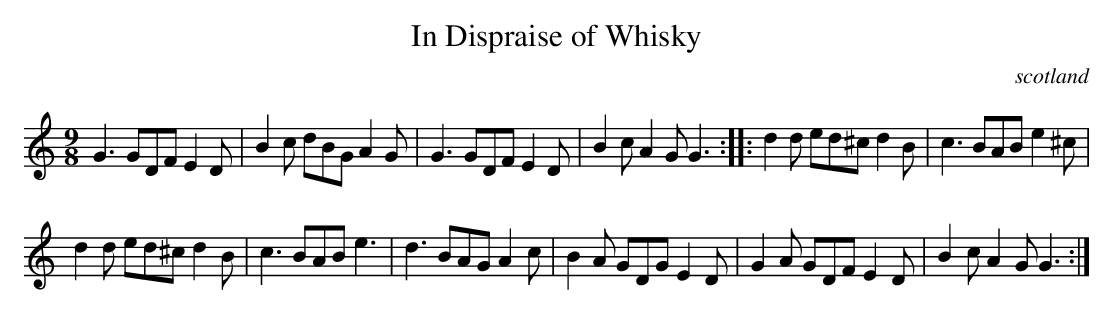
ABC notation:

X:1
T:In Dispraise of Whisky
O:scotland
M:9/8
K:GMix
G3GDFE2D|B2c dBG A2G|G3GDFE2D|B2c A2G G3::\
d2d ed^c d2B|c3 BAB e2^c|
d2d ed^c d2B|c3 BAB e3|\
d3 BAG A2c|B2A GDG E2D|G2A GDF E2D|B2c A2GG3:|
